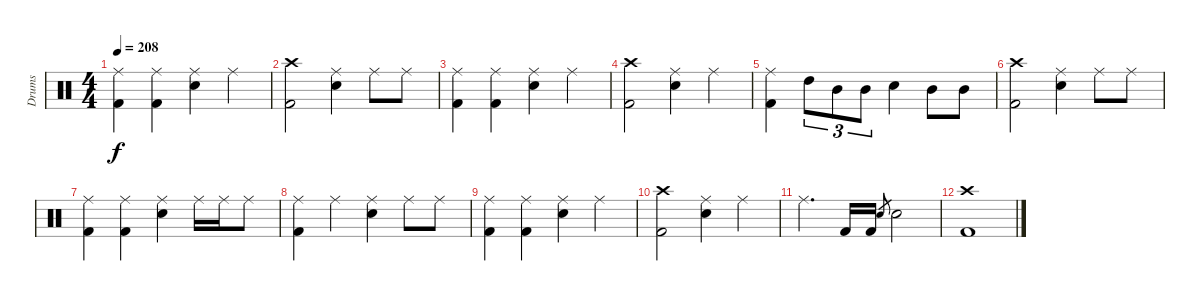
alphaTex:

\track ("Drums" "Drums") {instrument percussion}
\staff {score}
\articulation defaults
\ts (4 4)
\tempo 208
\clef neutral
\ks c
("Ride (middle)" "Kick (hit) 2").4{dy f} ("Ride (middle)" "Kick (hit) 2").4 ("Ride (middle)" "Electric Snare (hit)").4 "Ride (middle)".4 |
("Crash high (hit)" "Kick (hit) 2").2 ("Ride (middle)" "Electric Snare (hit)").4 "Ride (middle)".8 "Ride (middle)".8 |
("Ride (middle)" "Kick (hit) 2").4 ("Ride (middle)" "Kick (hit) 2").4 ("Ride (middle)" "Electric Snare (hit)").4 "Ride (middle)".4 |
("Crash high (hit)" "Kick (hit) 2").2 ("Ride (middle)" "Electric Snare (hit)").4 "Ride (middle)".4 |
("Ride (middle)" "Kick (hit) 2").4 "High Tom (hit)".8{tu (3 2)} "Mid Tom (hit)".8{tu (3 2)} "Mid Tom (hit)".8{tu (3 2)} "Electric Snare (hit)".4 "Mid Tom (hit)".8 "Mid Tom (hit)".8 |
("Crash high (hit)" "Kick (hit) 2").2 ("Ride (middle)" "Electric Snare (hit)").4 "Ride (middle)".8 "Ride (middle)".8 |
("Ride (middle)" "Kick (hit) 2").4 ("Ride (middle)" "Kick (hit) 2").4 ("Ride (middle)" "Electric Snare (hit)").4 "Ride (middle)".16 "Ride (middle)".16 "Ride (middle)".8 |
("Ride (middle)" "Kick (hit) 2").4 "Ride (middle)".4 ("Ride (middle)" "Electric Snare (hit)").4 "Ride (middle)".8 "Ride (middle)".8 |
("Ride (middle)" "Kick (hit) 2").4 ("Ride (middle)" "Kick (hit) 2").4 ("Ride (middle)" "Electric Snare (hit)").4 "Ride (middle)".4 |
("Crash high (hit)" "Kick (hit) 2").2 ("Ride (middle)" "Electric Snare (hit)").4 "Ride (middle)".4 |
"Ride (middle)".4{d} "Kick (hit) 2".16 "Kick (hit) 2".16 "Electric Snare (hit)".8{gr} "Electric Snare (hit)".2 |
("Crash high (hit)" "Kick (hit) 2").1
